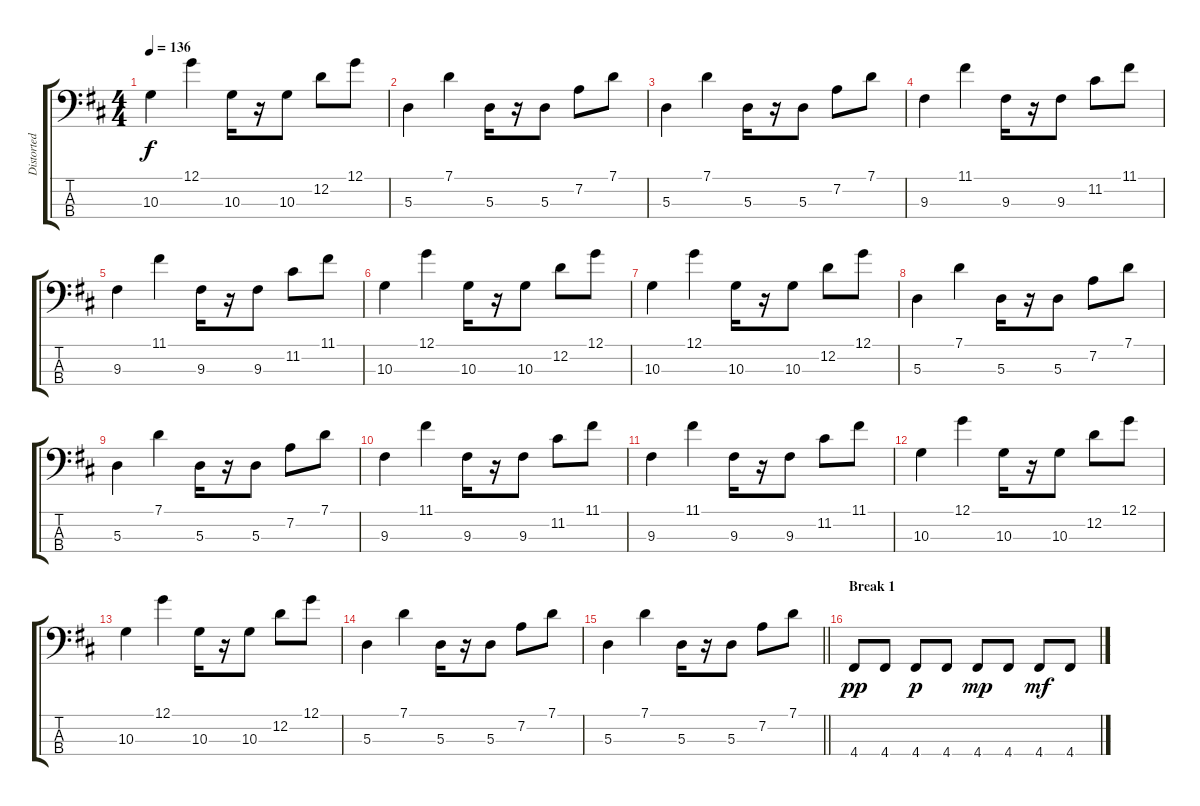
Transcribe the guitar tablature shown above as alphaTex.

\track ("Distorted Bass Drop D" "Distorted ") {instrument distortionguitar}
\staff {score tabs}
\tuning (G2 D2 A1 D1) {hide}
\ts (4 4)
\tempo 136
\clef f4
\ks d
10.3.4{dy f} 12.1.4 10.3.16 r.16 10.3.8 12.2.8 12.1.8 |
5.3.4 7.1.4 5.3.16 r.16 5.3.8 7.2.8 7.1.8 |
5.3.4 7.1.4 5.3.16 r.16 5.3.8 7.2.8 7.1.8 |
9.3.4 11.1.4 9.3.16 r.16 9.3.8 11.2.8 11.1.8 |
9.3.4 11.1.4 9.3.16 r.16 9.3.8 11.2.8 11.1.8 |
10.3.4 12.1.4 10.3.16 r.16 10.3.8 12.2.8 12.1.8 |
10.3.4 12.1.4 10.3.16 r.16 10.3.8 12.2.8 12.1.8 |
5.3.4 7.1.4 5.3.16 r.16 5.3.8 7.2.8 7.1.8 |
5.3.4 7.1.4 5.3.16 r.16 5.3.8 7.2.8 7.1.8 |
9.3.4 11.1.4 9.3.16 r.16 9.3.8 11.2.8 11.1.8 |
9.3.4 11.1.4 9.3.16 r.16 9.3.8 11.2.8 11.1.8 |
10.3.4 12.1.4 10.3.16 r.16 10.3.8 12.2.8 12.1.8 |
10.3.4 12.1.4 10.3.16 r.16 10.3.8 12.2.8 12.1.8 |
5.3.4 7.1.4 5.3.16 r.16 5.3.8 7.2.8 7.1.8 |
\barLineRight lightlight
5.3.4 7.1.4 5.3.16 r.16 5.3.8 7.2.8 7.1.8 |
\section ("" "Break 1")
4.4.8{dy pp} 4.4.8 4.4.8{dy p} 4.4.8 4.4.8{dy mp} 4.4.8 4.4.8{dy mf} 4.4.8
